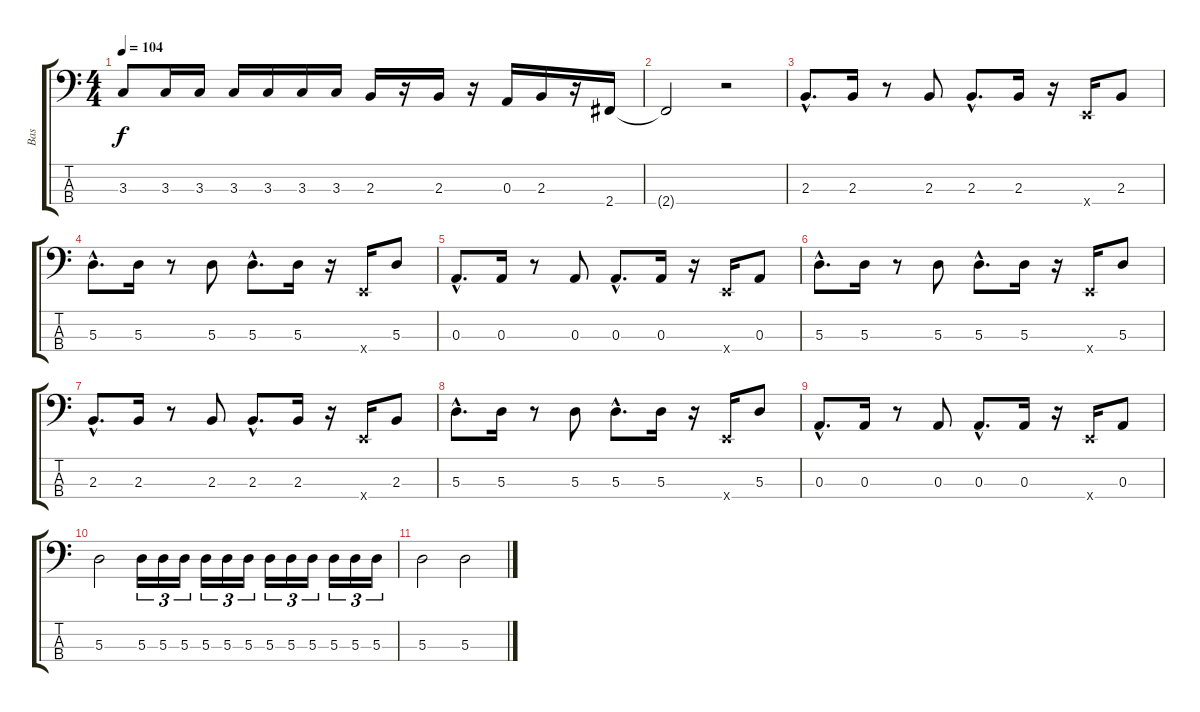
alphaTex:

\track ("Bas" "Bas") {instrument electricbassfinger}
\staff {score tabs}
\tuning (G2 D2 A1 E1) {hide}
\ts (4 4)
\tempo 104
\clef f4
\ks c
3.3.8{dy f} 3.3.16 3.3.16 3.3.16 3.3.16 3.3.16 3.3.16 2.3.16 r.16 2.3.16 r.16 0.3.16 2.3.16 r.16 2.4.16 |
2.4{t}.2 r.2 |
2.3{hac}.8{d instrument slapbass1} 2.3.16 r.8 2.3.8 2.3{hac}.8{d} 2.3.16 r.16 0.4{x}.16 2.3.8 |
5.3{hac}.8{d} 5.3.16 r.8 5.3.8 5.3{hac}.8{d} 5.3.16 r.16 0.4{x}.16 5.3.8 |
0.3{hac}.8{d} 0.3.16 r.8 0.3.8 0.3{hac}.8{d} 0.3.16 r.16 0.4{x}.16 0.3.8 |
5.3{hac}.8{d} 5.3.16 r.8 5.3.8 5.3{hac}.8{d} 5.3.16 r.16 0.4{x}.16 5.3.8 |
2.3{hac}.8{d instrument slapbass1} 2.3.16 r.8 2.3.8 2.3{hac}.8{d} 2.3.16 r.16 0.4{x}.16 2.3.8 |
5.3{hac}.8{d} 5.3.16 r.8 5.3.8 5.3{hac}.8{d} 5.3.16 r.16 0.4{x}.16 5.3.8 |
0.3{hac}.8{d} 0.3.16 r.8 0.3.8 0.3{hac}.8{d} 0.3.16 r.16 0.4{x}.16 0.3.8 |
5.3.2 5.3.16{tu (3 2)} 5.3.16{tu (3 2)} 5.3.16{tu (3 2)} 5.3.16{tu (3 2)} 5.3.16{tu (3 2)} 5.3.16{tu (3 2)} 5.3.16{tu (3 2)} 5.3.16{tu (3 2)} 5.3.16{tu (3 2)} 5.3.16{tu (3 2)} 5.3.16{tu (3 2)} 5.3.16{tu (3 2)} |
5.3.2 5.3.2
